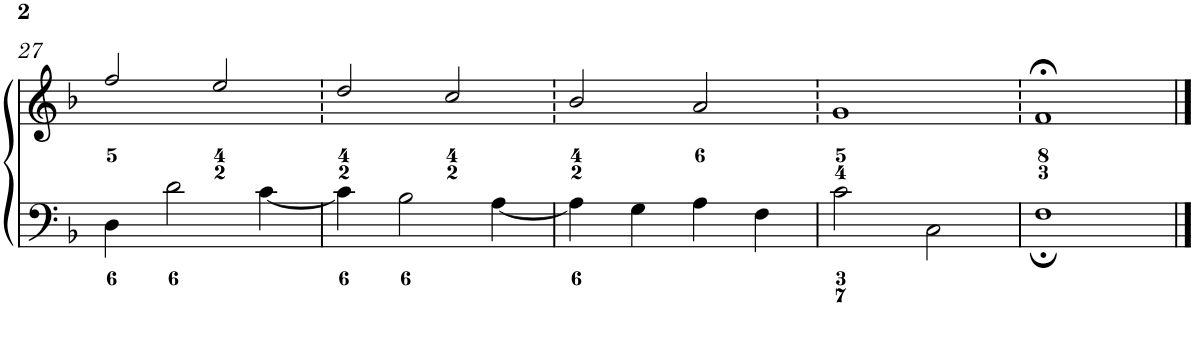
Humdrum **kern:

**kern	**kern
*part1	*part1
*staff2	*staff1
*I"Piano	*
*I'Pno.	*
!!LO:PB:g=z
*clefF4	*clefG2
*k[b-]	*k[b-]
*F:	*F:
*M4/4	*M4/4
*met(c)	*met(c)
=27	=27
4D\	2ff/
2d\	.
.	2ee/
[<4c\	.
=28	=28
4c\]	2dd/
2B-\	.
.	2cc/
[<4A\	.
=29	=29
4A\]	2b-/
4G\	.
4A\	2a/
4F\	.
=30	=30
2c\	1g
2C\	.
=31	=31
1F;	1f;<
==	==
*-	*-
